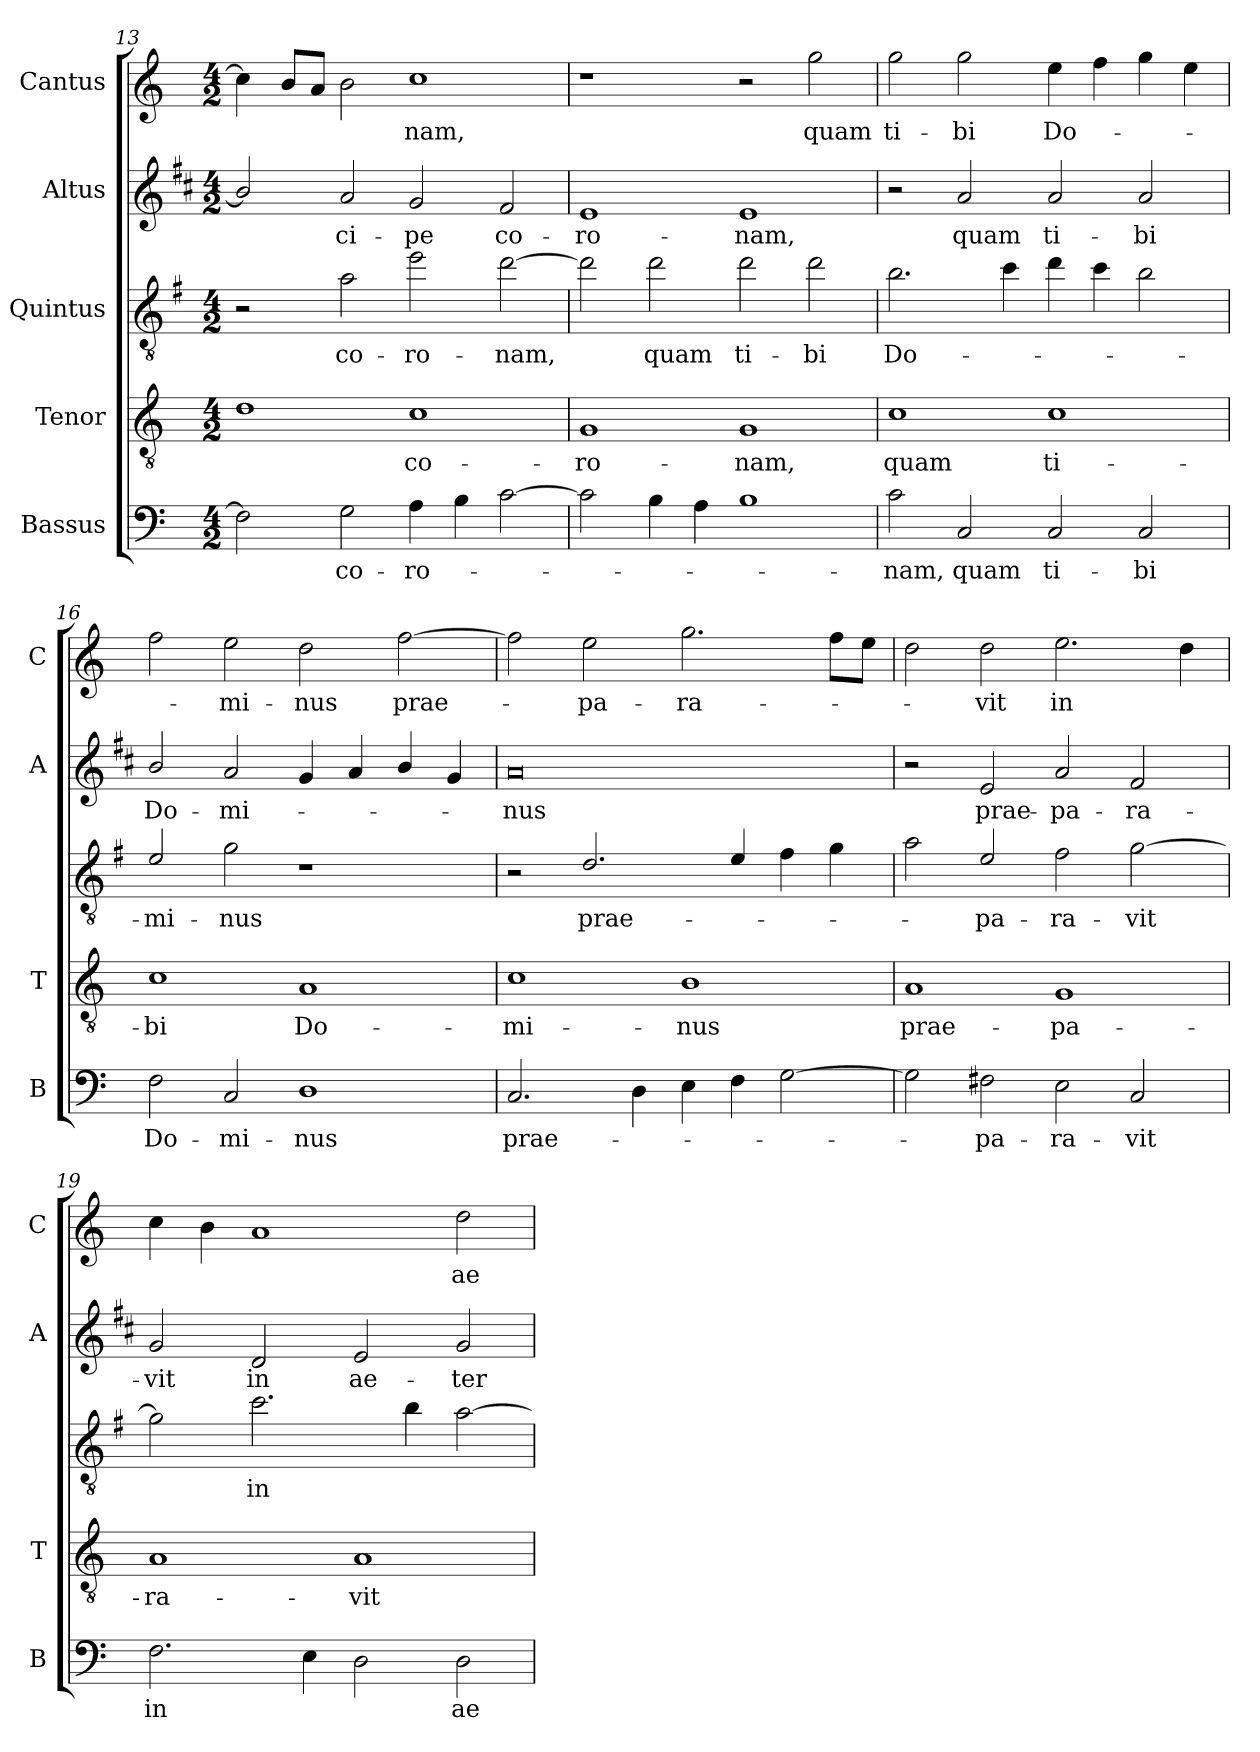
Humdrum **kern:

**kern	**text	**kern	**text	**kern	**text	**kern	**text	**kern	**text
*part5	*part5	*part4	*part4	*part3	*part3	*part2	*part2	*part1	*part1
*staff5	*staff5	*staff4	*staff4	*staff3	*staff3	*staff2	*staff2	*staff1	*staff1
*I"Bassus	*	*I"Tenor	*	*I"Quintus	*	*I"Altus	*	*I"Cantus	*
*I'B	*	*I'T	*	*	*	*I'A	*	*I'C	*
*clefF4	*	*clefGv2	*	*clefGv2	*	*clefG2	*	*clefG2	*
*	*	*	*	*ITrd4c7	*	*ITrd1c2	*	*	*
*k[]	*	*k[]	*	*k[]	*	*k[]	*	*k[]	*
*C:	*	*C:	*	*C:	*	*C:	*	*C:	*
*M4/2	*	*M4/2	*	*M4/2	*	*M4/2	*	*M4/2	*
=13	=13	=13	=13	=13	=13	=13	=13	=13	=13
2F\]	.	1d	.	2r	.	2a/]	.	4cc\]	.
.	.	.	.	.	.	.	.	8b/L	.
.	.	.	.	.	.	.	.	8a/J	.
!	!LO:LY:b	!	!	!	!LO:LY:b	!	!LO:LY:b	!	!
2G\	co-	.	.	2d\	co-	2g/	-ci-	2b\	.
!	!LO:LY:b	!	!LO:LY:b	!	!LO:LY:b	!	!LO:LY:b	!	!LO:LY:b
4A\	-ro-	1c	co-	2a\	-ro-	2f/	-pe	1cc	-nam,
4B\	.	.	.	.	.	.	.	.	.
!	!	!	!	!	!LO:LY:b	!	!LO:LY:b	!	!
[2c\	.	.	.	[2g\	-nam,	2e/	co-	.	.
=14	=14	=14	=14	=14	=14	=14	=14	=14	=14
!	!	!	!LO:LY:b	!	!	!	!LO:LY:b	!	!
2c\]	.	1G	-ro-	2g\]	.	1d	-ro-	1r	.
!	!	!	!	!	!LO:LY:b	!	!	!	!
4B\	.	.	.	2g\	quam	.	.	.	.
4A\	.	.	.	.	.	.	.	.	.
!	!	!	!LO:LY:b	!	!LO:LY:b	!	!LO:LY:b	!	!
1B	.	1G	-nam,	2g\	ti-	1d	-nam,	2r	.
!	!	!	!	!	!LO:LY:b	!	!	!	!LO:LY:b
.	.	.	.	2g\	-bi	.	.	2gg\	quam
!!LO:PB:g=z
=15	=15	=15	=15	=15	=15	=15	=15	=15	=15
!	!LO:LY:b	!	!LO:LY:b	!	!LO:LY:b	!	!	!	!LO:LY:b
2c\	-nam,	1c	quam	2.e\	Do-	2r	.	2gg\	ti-
!	!LO:LY:b	!	!	!	!	!	!LO:LY:b	!	!LO:LY:b
2C/	quam	.	.	.	.	2g/	quam	2gg\	-bi
.	.	.	.	4f\	.	.	.	.	.
!	!LO:LY:b	!	!LO:LY:b	!	!	!	!LO:LY:b	!	!LO:LY:b
2C/	ti-	1c	ti-	4g\	.	2g/	ti-	4ee\	Do-
.	.	.	.	4f\	.	.	.	4ff\	.
!	!LO:LY:b	!	!	!	!	!	!LO:LY:b	!	!
2C/	-bi	.	.	2e\	.	2g/	-bi	4gg\	.
.	.	.	.	.	.	.	.	4ee\	.
=16	=16	=16	=16	=16	=16	=16	=16	=16	=16
!	!LO:LY:b	!	!LO:LY:b	!	!LO:LY:b	!	!LO:LY:b	!	!
2F\	Do-	1c	-bi	2A/	-mi-	2a/	Do-	2ff\	.
!	!LO:LY:b	!	!	!	!LO:LY:b	!	!LO:LY:b	!	!LO:LY:b
2C/	-mi-	.	.	2c\	-nus	2g/	-mi-	2ee\	-mi-
!	!LO:LY:b	!	!LO:LY:b	!	!	!	!	!	!LO:LY:b
1D	-nus	1A	Do-	1r	.	4f/	.	2dd\	-nus
.	.	.	.	.	.	4g/	.	.	.
!	!	!	!	!	!	!	!	!	!LO:LY:b
.	.	.	.	.	.	4a/	.	[2ff\	prae-
.	.	.	.	.	.	4f/	.	.	.
=17	=17	=17	=17	=17	=17	=17	=17	=17	=17
!	!LO:LY:b	!	!LO:LY:b	!	!	!	!LO:LY:b	!	!
2.C/	prae-	1c	-mi-	2r	.	0g	-nus	2ff\]	.
!	!	!	!	!	!LO:LY:b	!	!	!	!LO:LY:b
.	.	.	.	2.G/	prae-	.	.	2ee\	-pa-
4D\	.	.	.	.	.	.	.	.	.
!	!	!	!LO:LY:b	!	!	!	!	!	!LO:LY:b
4E\	.	1B	-nus	.	.	.	.	2.gg\	-ra-
4F\	.	.	.	4A/	.	.	.	.	.
[2G\	.	.	.	4B\	.	.	.	.	.
.	.	.	.	4c\	.	.	.	8ff\L	.
.	.	.	.	.	.	.	.	8ee\J	.
=18	=18	=18	=18	=18	=18	=18	=18	=18	=18
!	!	!	!LO:LY:b	!	!	!	!	!	!
2G\]	.	1A	prae-	2d\	.	2r	.	2dd\	.
!	!LO:LY:b	!	!	!	!LO:LY:b	!	!LO:LY:b	!	!LO:LY:b
2F#X\	-pa-	.	.	2A/	-pa-	2d/	prae-	2dd\	-vit
!	!LO:LY:b	!	!LO:LY:b	!	!LO:LY:b	!	!LO:LY:b	!	!LO:LY:b
2E\	-ra-	1G	-pa-	2B\	-ra-	2g/	-pa-	2.ee\	in
!	!LO:LY:b	!	!	!	!LO:LY:b	!	!LO:LY:b	!	!
2C/	-vit	.	.	[2c\	-vit	2e/	-ra-	.	.
.	.	.	.	.	.	.	.	4dd\	.
!!LO:LB:g=z
=19	=19	=19	=19	=19	=19	=19	=19	=19	=19
!	!LO:LY:b	!	!LO:LY:b	!	!	!	!LO:LY:b	!	!
2.F\	in	1A	-ra-	2c\]	.	2f/	-vit	4cc\	.
.	.	.	.	.	.	.	.	4b\	.
!	!	!	!	!	!LO:LY:b	!	!LO:LY:b	!	!
.	.	.	.	2.f\	in	2c/	in	1a	.
4E\	.	.	.	.	.	.	.	.	.
!	!	!	!LO:LY:b	!	!	!	!LO:LY:b	!	!
2D\	.	1A	-vit	.	.	2d/	ae-	.	.
.	.	.	.	4e\	.	.	.	.	.
!	!LO:LY:b	!	!	!	!	!	!LO:LY:b	!	!LO:LY:b
2D\	ae-	.	.	[2d\	.	2f/	-ter-	2dd\	ae-
=	=	=	=	=	=	=	=	=	=
*-	*-	*-	*-	*-	*-	*-	*-	*-	*-
